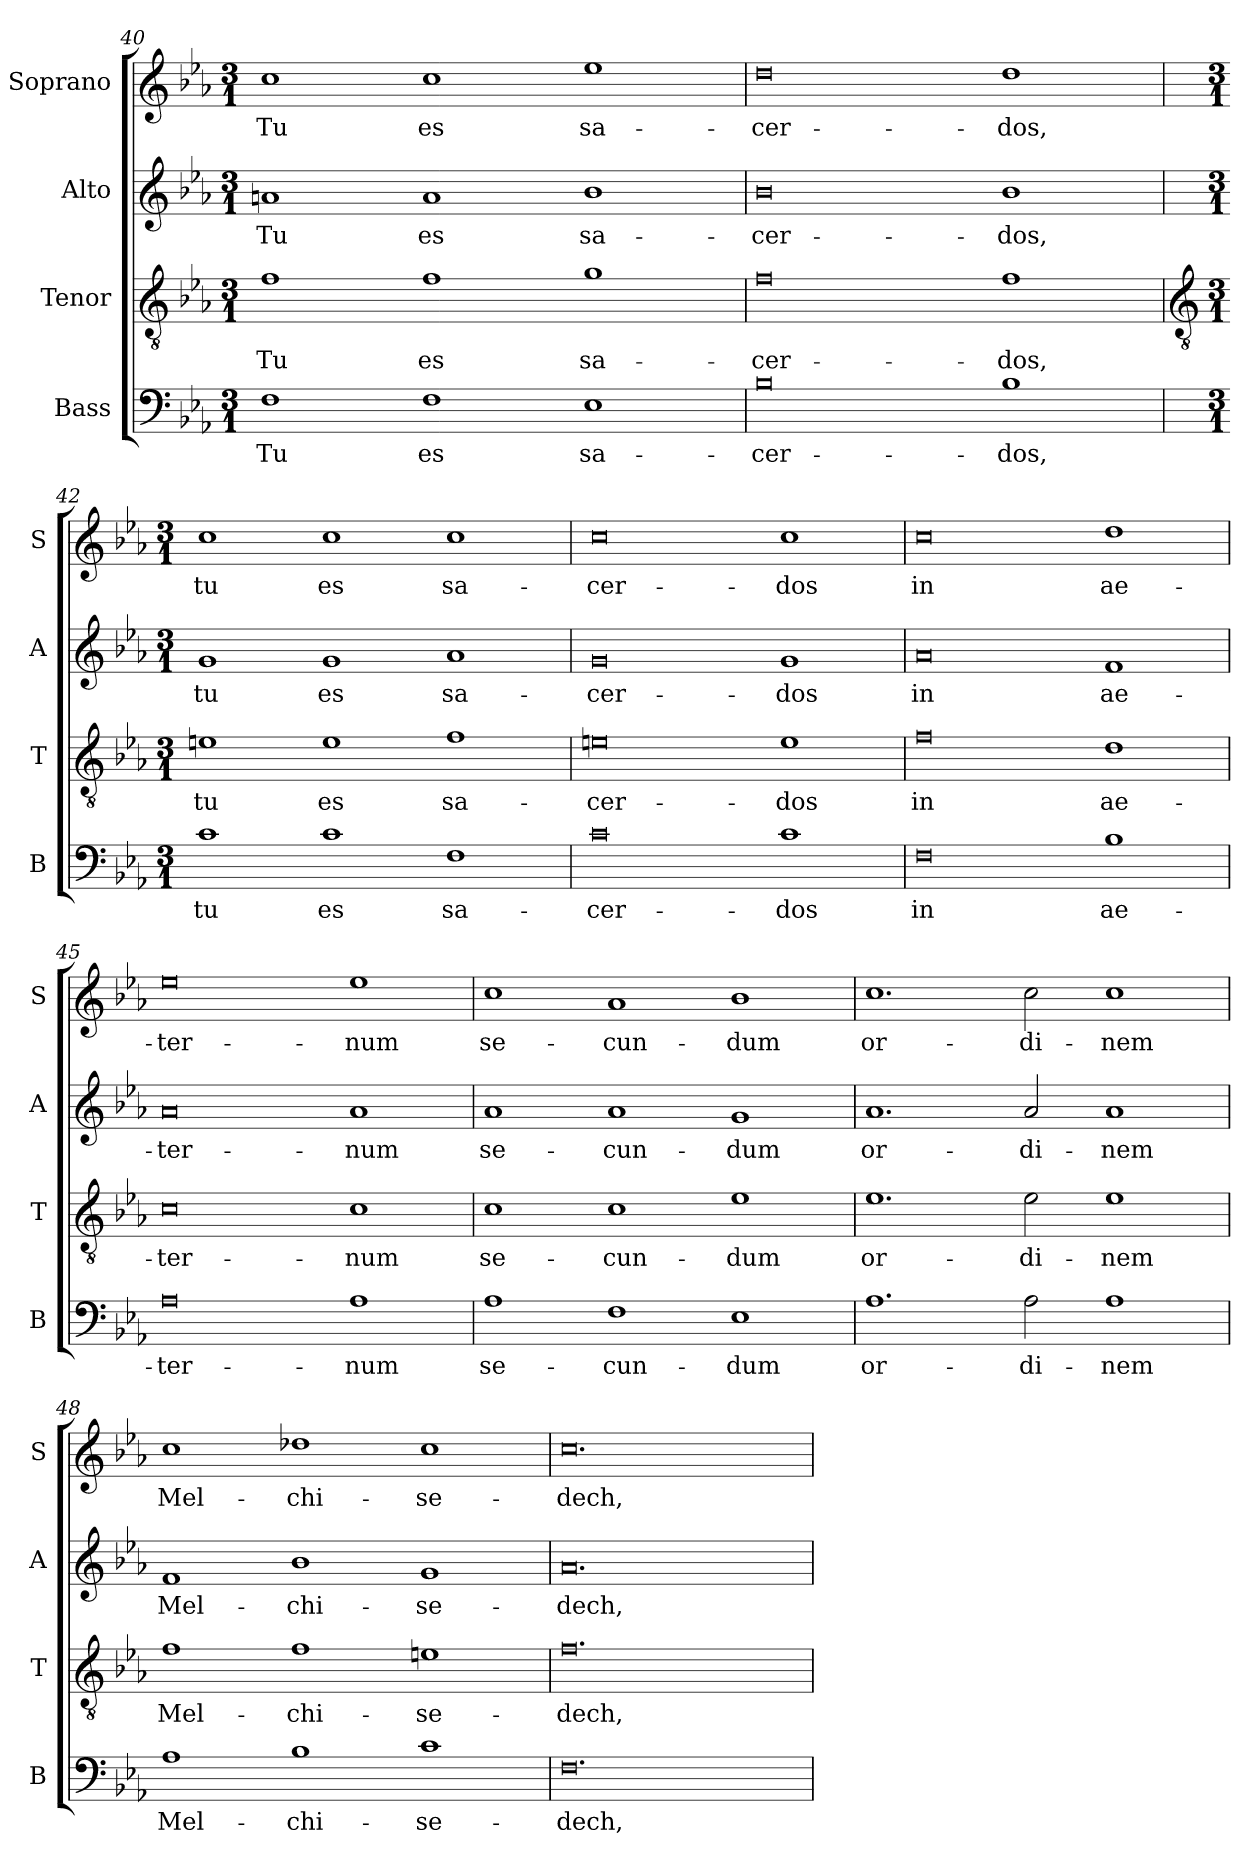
**kern	**text	**kern	**text	**kern	**text	**kern	**text
*part4	*part4	*part3	*part3	*part2	*part2	*part1	*part1
*staff4	*staff4	*staff3	*staff3	*staff2	*staff2	*staff1	*staff1
*I"Bass	*	*I"Tenor	*	*I"Alto	*	*I"Soprano	*
*I'B	*	*I'T	*	*I'A	*	*I'S	*
*clefF4	*	*clefGv2	*	*clefG2	*	*clefG2	*
*k[b-e-a-]	*	*k[b-e-a-]	*	*k[b-e-a-]	*	*k[b-e-a-]	*
*E-:	*	*E-:	*	*E-:	*	*E-:	*
*M3/1	*	*M3/1	*	*M3/1	*	*M3/1	*
=40	=40	=40	=40	=40	=40	=40	=40
!	!LO:LY:b	!	!LO:LY:b	!	!LO:LY:b	!	!LO:LY:b
1F	Tu	1f	Tu	1a	Tu	1cc	Tu
!	!LO:LY:b	!	!LO:LY:b	!	!LO:LY:b	!	!LO:LY:b
1F	es	1f	es	1a	es	1cc	es
!	!LO:LY:b	!	!LO:LY:b	!	!LO:LY:b	!	!LO:LY:b
1E-	sa-	1g	sa-	1b-	sa-	1ee-	sa-
=41	=41	=41	=41	=41	=41	=41	=41
!	!LO:LY:b	!	!LO:LY:b	!	!LO:LY:b	!	!LO:LY:b
0B-	-cer-	0f	-cer-	0b-	-cer-	0dd	-cer-
!	!LO:LY:b	!	!LO:LY:b	!	!LO:LY:b	!	!LO:LY:b
1B-	-dos,	1f	-dos,	1b-	-dos,	1dd	-dos,
!!LO:LB:g=z
=42	=42	=42	=42	=42	=42	=42	=42
*	*	*clefGv2	*	*	*	*	*
*M3/1	*	*M3/1	*	*M3/1	*	*M3/1	*
!	!LO:LY:b	!	!LO:LY:b	!	!LO:LY:b	!	!LO:LY:b
1c	tu	1en	tu	1g	tu	1cc	tu
!	!LO:LY:b	!	!LO:LY:b	!	!LO:LY:b	!	!LO:LY:b
1c	es	1e	es	1g	es	1cc	es
!	!LO:LY:b	!	!LO:LY:b	!	!LO:LY:b	!	!LO:LY:b
1F	sa-	1f	sa-	1a-	sa-	1cc	sa-
=43	=43	=43	=43	=43	=43	=43	=43
!	!LO:LY:b	!	!LO:LY:b	!	!LO:LY:b	!	!LO:LY:b
0c	-cer-	0en	-cer-	0g	-cer-	0cc	-cer-
!	!LO:LY:b	!	!LO:LY:b	!	!LO:LY:b	!	!LO:LY:b
1c	-dos	1e	-dos	1g	-dos	1cc	-dos
=44	=44	=44	=44	=44	=44	=44	=44
!	!LO:LY:b	!	!LO:LY:b	!	!LO:LY:b	!	!LO:LY:b
0F	in	0f	in	0a-	in	0cc	in
!	!LO:LY:b	!	!LO:LY:b	!	!LO:LY:b	!	!LO:LY:b
1B-	ae-	1d	ae-	1f	ae-	1dd	ae-
=45	=45	=45	=45	=45	=45	=45	=45
!	!LO:LY:b	!	!LO:LY:b	!	!LO:LY:b	!	!LO:LY:b
0A-	-ter-	0c	-ter-	0a-	-ter-	0ee-	-ter-
!	!LO:LY:b	!	!LO:LY:b	!	!LO:LY:b	!	!LO:LY:b
1A-	-num	1c	-num	1a-	-num	1ee-	-num
=46	=46	=46	=46	=46	=46	=46	=46
!	!LO:LY:b	!	!LO:LY:b	!	!LO:LY:b	!	!LO:LY:b
1A-	se-	1c	se-	1a-	se-	1cc	se-
!	!LO:LY:b	!	!LO:LY:b	!	!LO:LY:b	!	!LO:LY:b
1F	-cun-	1c	-cun-	1a-	-cun-	1a-	-cun-
!	!LO:LY:b	!	!LO:LY:b	!	!LO:LY:b	!	!LO:LY:b
1E-	-dum	1e-	-dum	1g	-dum	1b-	-dum
=47	=47	=47	=47	=47	=47	=47	=47
!	!LO:LY:b	!	!LO:LY:b	!	!LO:LY:b	!	!LO:LY:b
1.A-	or-	1.e-	or-	1.a-	or-	1.cc	or-
!	!LO:LY:b	!	!LO:LY:b	!	!LO:LY:b	!	!LO:LY:b
2A-	-di-	2e-	-di-	2a-	-di-	2cc	-di-
!	!LO:LY:b	!	!LO:LY:b	!	!LO:LY:b	!	!LO:LY:b
1A-	-nem	1e-	-nem	1a-	-nem	1cc	-nem
=48	=48	=48	=48	=48	=48	=48	=48
!	!LO:LY:b	!	!LO:LY:b	!	!LO:LY:b	!	!LO:LY:b
1A-	Mel-	1f	Mel-	1f	Mel-	1cc	Mel-
!	!LO:LY:b	!	!LO:LY:b	!	!LO:LY:b	!	!LO:LY:b
1B-	-chi-	1f	-chi-	1b-	-chi-	1dd-X	-chi-
!	!LO:LY:b	!	!LO:LY:b	!	!LO:LY:b	!	!LO:LY:b
1c	-se-	1en	-se-	1g	-se-	1cc	-se-
=49	=49	=49	=49	=49	=49	=49	=49
!	!LO:LY:b	!	!LO:LY:b	!	!LO:LY:b	!	!LO:LY:b
0.F	-dech,	0.f	-dech,	0.a-	-dech,	0.cc	-dech,
=	=	=	=	=	=	=	=
*-	*-	*-	*-	*-	*-	*-	*-
